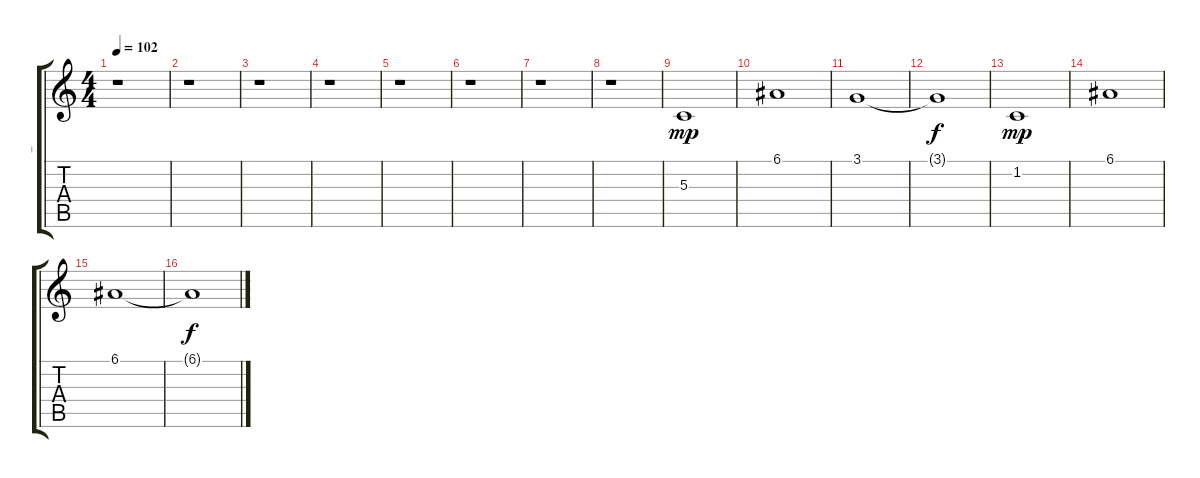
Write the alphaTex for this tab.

\track ("_" "_") {instrument choiraahs}
\staff {score tabs}
\tuning (E4 B3 G3 D3 A2 E2) {hide}
\ts (4 4)
\tempo 102
\clef g2
\ks c
r.1{dy mp} |
r.1 |
r.1 |
r.1 |
r.1 |
r.1 |
r.1 |
r.1 |
5.3.1 |
6.1.1 |
3.1.1 |
3.1{t}.1{dy f} |
1.2.1{dy mp} |
6.1.1 |
6.1.1 |
6.1{t}.1{dy f}
